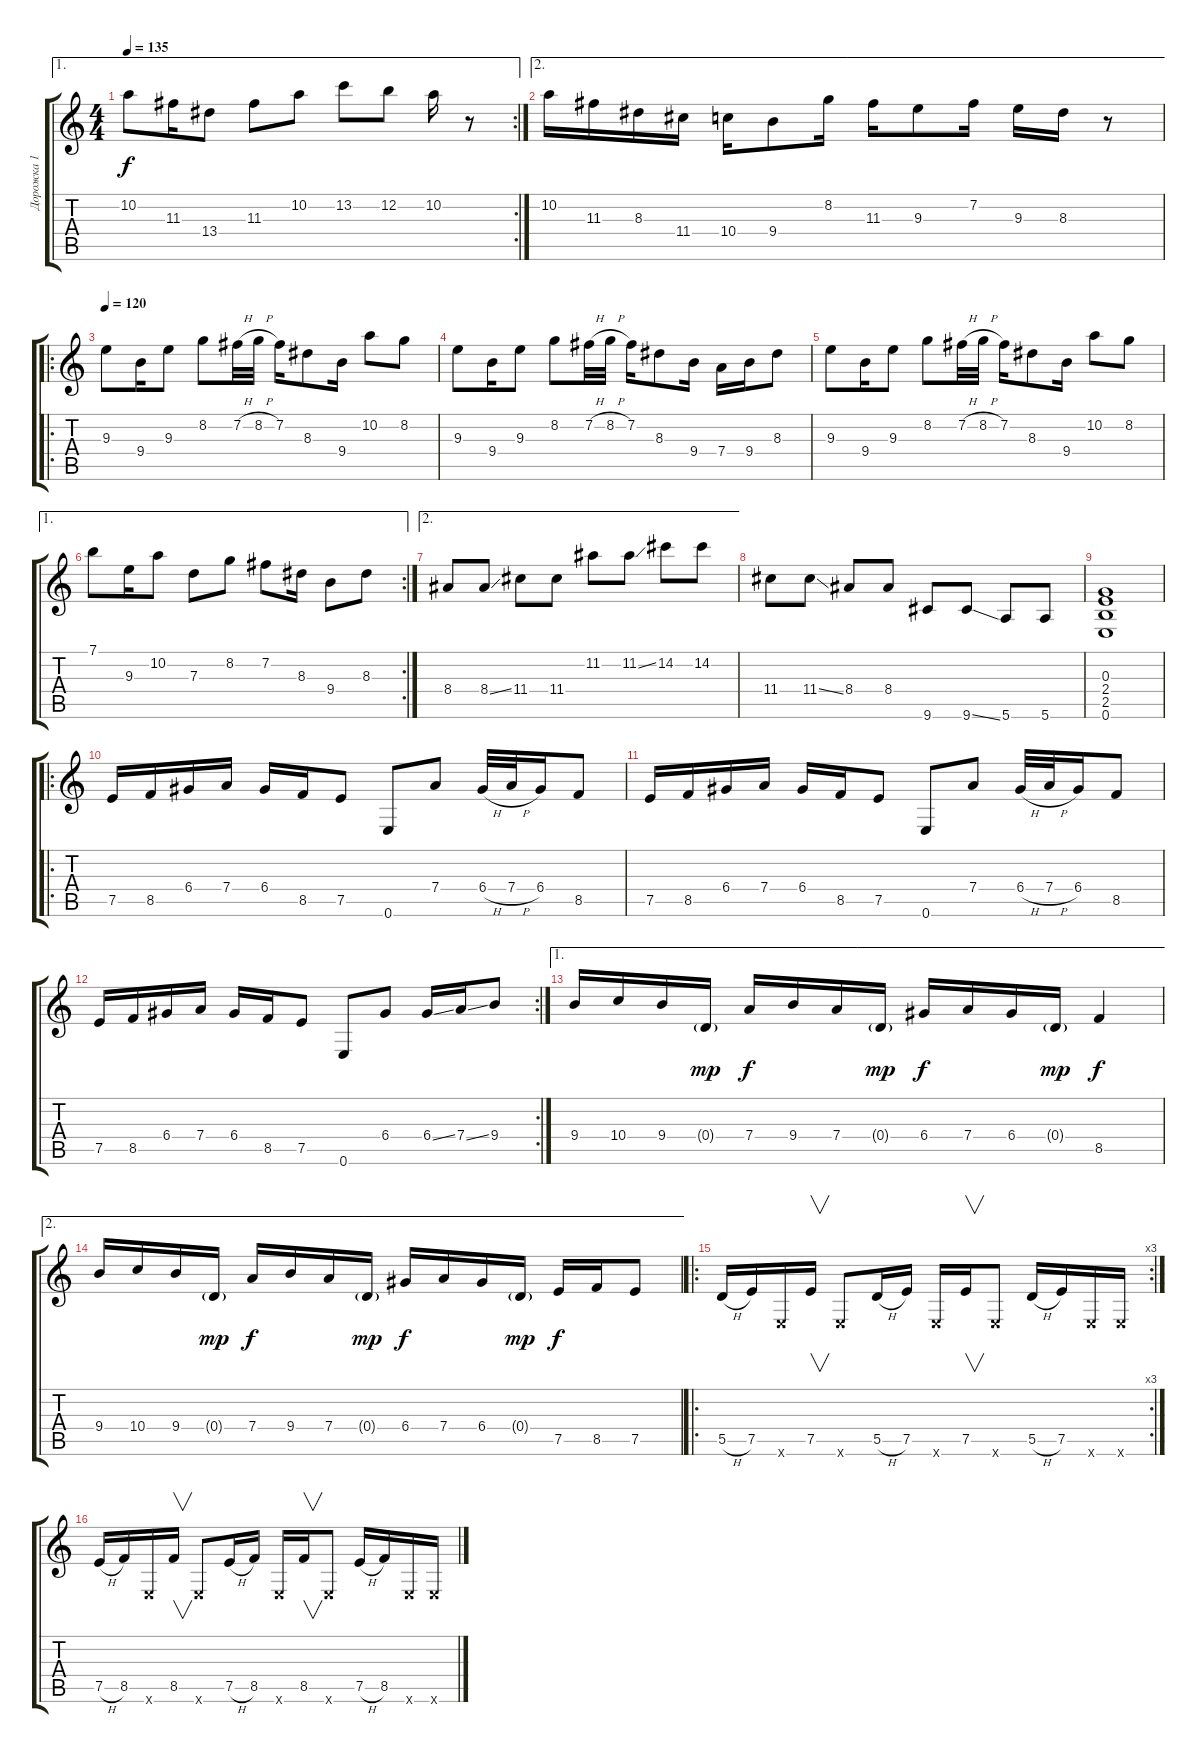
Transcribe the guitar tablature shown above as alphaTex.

\track ("Дорожка 1" "Дорожка 1") {instrument acousticguitarsteel}
\staff {score tabs}
\tuning (E4 B3 G3 D3 A2 E2) {hide}
\ae 1
\rc 2
\ts (4 4)
\tempo 135
\clef g2
\ks c
10.2.8{dy f} 11.3.16 13.4.8 11.3.8 10.2.8 13.2.8 12.2.8 10.2.16 r.8 |
\ae 2
10.2.16 11.3.16 8.3.16 11.4.16 10.4.16 9.4.8 8.2.16 11.3.16 9.3.8 7.2.16 9.3.16 8.3.16 r.8 |
\ro
\tempo 120
9.3.8 9.4.16 9.3.8 8.2.8 7.2{h}.32 8.2{h}.32 7.2.16 8.3.8 9.4.16 10.2.8 8.2.8 |
9.3.8 9.4.16 9.3.8 8.2.8 7.2{h}.32 8.2{h}.32 7.2.16 8.3.8 9.4.16 7.4.16 9.4.16 8.3.8 |
9.3.8 9.4.16 9.3.8 8.2.8 7.2{h}.32 8.2{h}.32 7.2.16 8.3.8 9.4.16 10.2.8 8.2.8 |
\ae 1
\rc 2
7.1.8 9.3.16 10.2.8 7.3.8 8.2.8 7.2.8 8.3.16 9.4.8 8.3.8 |
\ae 2
8.4.8 8.4{ss}.8 11.4.8 11.4.8 11.2.8 11.2{ss}.8 14.2.8 14.2.8 |
11.4.8 11.4{ss}.8 8.4.8 8.4.8 9.6.8 9.6{ss}.8 5.6.8 5.6.8 |
(0.3 2.4 2.5 0.6).1 |
\ro
7.5.16 8.5.16 6.4.16 7.4.16 6.4.16 8.5.16 7.5.8 0.6.8 7.4.8 6.4{h}.32 7.4{h}.32 6.4.16 8.5.8 |
7.5.16 8.5.16 6.4.16 7.4.16 6.4.16 8.5.16 7.5.8 0.6.8 7.4.8 6.4{h}.32 7.4{h}.32 6.4.16 8.5.8 |
\rc 2
7.5.16 8.5.16 6.4.16 7.4.16 6.4.16 8.5.16 7.5.8 0.6.8 6.4.8 6.4{ss}.16 7.4{ss}.16 9.4.8 |
\ae 1
9.4.16 10.4.16 9.4.16 0.4{g}.16{dy mp} 7.4.16{dy f} 9.4.16 7.4.16 0.4{g}.16{dy mp} 6.4.16{dy f} 7.4.16 6.4.16 0.4{g}.16{dy mp} 8.5.4{dy f} |
\ae 2
9.4.16 10.4.16 9.4.16 0.4{g}.16{dy mp} 7.4.16{dy f} 9.4.16 7.4.16 0.4{g}.16{dy mp} 6.4.16{dy f} 7.4.16 6.4.16 0.4{g}.16{dy mp} 7.5.16{dy f} 8.5.16 7.5.8 |
\ro
\rc 3
5.5{h}.16 7.5.16 0.6{x}.16 7.5.16{v} 0.6{x}.8 5.5{h}.16 7.5.16 0.6{x}.16 7.5.16{v} 0.6{x}.8 5.5{h}.16 7.5.16 0.6{x}.16 0.6{x}.16 |
7.5{h}.16 8.5.16 0.6{x}.16 8.5.16{v} 0.6{x}.8 7.5{h}.16 8.5.16 0.6{x}.16 8.5.16{v} 0.6{x}.8 7.5{h}.16 8.5.16 0.6{x}.16 0.6{x}.16
